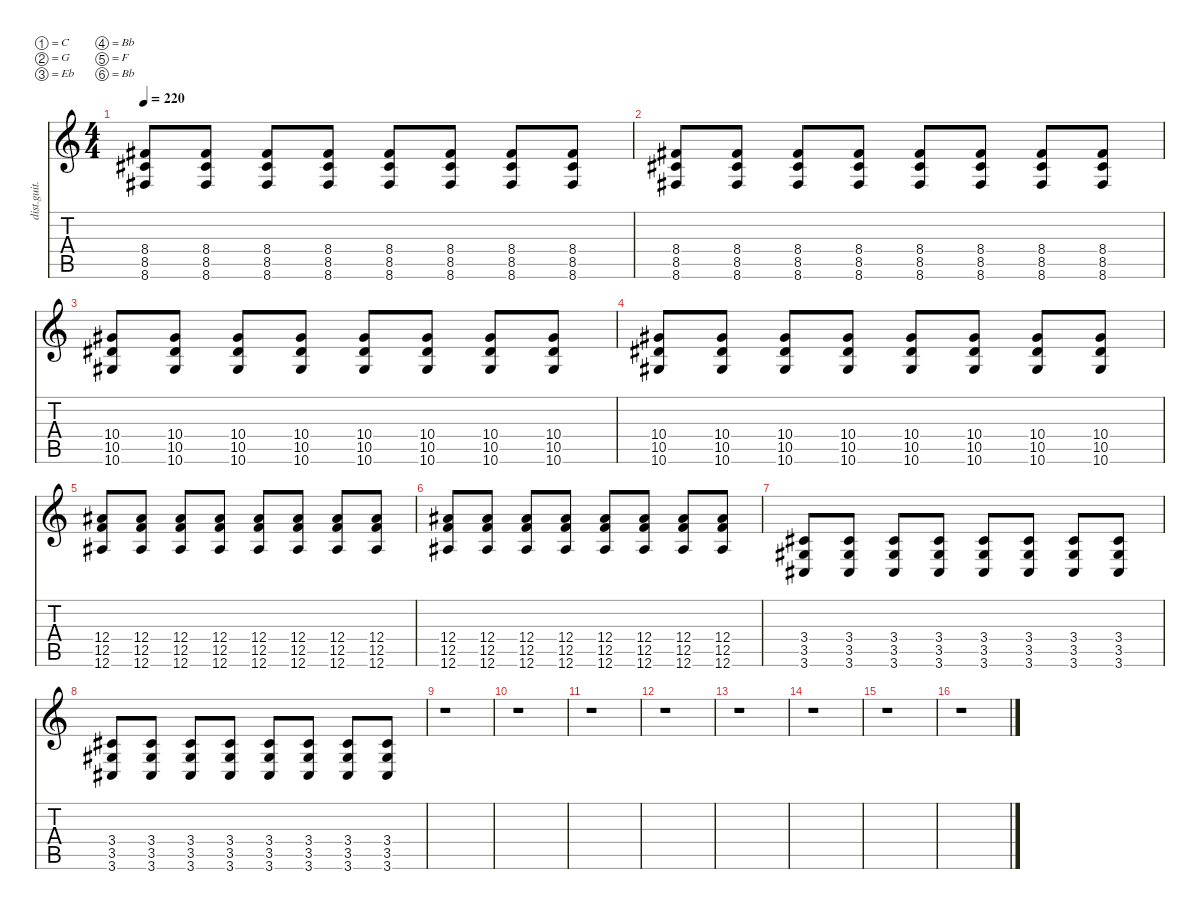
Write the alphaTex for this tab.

\defaultSystemsLayout 4
\hideDynamics
\bracketExtendMode nobrackets
\otherSystemsTrackNameOrientation horizontal
\track ("riff" "dist.guit.") {instrument distortionguitar}
\staff {score tabs}
\tuning (C4 G3 Eb3 Bb2 F2 Bb1)
\ts (4 4)
\tempo 220
\clef g2
\ks c
(8.6{acc #} 8.4{acc #} 8.5{acc #}).8{dy mf beam Up} (8.6{acc #} 8.5{acc #} 8.4{acc #}).8{beam Up} (8.6{acc #} 8.4{acc #} 8.5{acc #}).8{beam Up} (8.6{acc #} 8.5{acc #} 8.4{acc #}).8{beam Up} (8.6{acc #} 8.4{acc #} 8.5{acc #}).8{beam Up} (8.6{acc #} 8.5{acc #} 8.4{acc #}).8{beam Up} (8.6{acc #} 8.5{acc #} 8.4{acc #}).8{beam Up} (8.6{acc #} 8.5{acc #} 8.4{acc #}).8{beam Up} |
(8.6{acc #} 8.4{acc #} 8.5{acc #}).8{beam Up} (8.6{acc #} 8.5{acc #} 8.4{acc #}).8{beam Up} (8.6{acc #} 8.4{acc #} 8.5{acc #}).8{beam Up} (8.6{acc #} 8.5{acc #} 8.4{acc #}).8{beam Up} (8.6{acc #} 8.4{acc #} 8.5{acc #}).8{beam Up} (8.6{acc #} 8.5{acc #} 8.4{acc #}).8{beam Up} (8.6{acc #} 8.5{acc #} 8.4{acc #}).8{beam Up} (8.6{acc #} 8.5{acc #} 8.4{acc #}).8{beam Up} |
(10.6{acc #} 10.5{acc #} 10.4{acc #}).8{beam Up} (10.6{acc #} 10.5{acc #} 10.4{acc #}).8{beam Up} (10.6{acc #} 10.5{acc #} 10.4{acc #}).8{beam Up} (10.6{acc #} 10.5{acc #} 10.4{acc #}).8{beam Up} (10.6{acc #} 10.5{acc #} 10.4{acc #}).8{beam Up} (10.6{acc #} 10.5{acc #} 10.4{acc #}).8{beam Up} (10.6{acc #} 10.5{acc #} 10.4{acc #}).8{beam Up} (10.6{acc #} 10.5{acc #} 10.4{acc #}).8{beam Up} |
(10.6{acc #} 10.5{acc #} 10.4{acc #}).8{beam Up} (10.6{acc #} 10.5{acc #} 10.4{acc #}).8{beam Up} (10.6{acc #} 10.5{acc #} 10.4{acc #}).8{beam Up} (10.6{acc #} 10.5{acc #} 10.4{acc #}).8{beam Up} (10.6{acc #} 10.5{acc #} 10.4{acc #}).8{beam Up} (10.6{acc #} 10.5{acc #} 10.4{acc #}).8{beam Up} (10.6{acc #} 10.5{acc #} 10.4{acc #}).8{beam Up} (10.6{acc #} 10.5{acc #} 10.4{acc #}).8{beam Up} |
(12.6{acc #} 12.5 12.4{acc #}).8{beam Up} (12.6{acc #} 12.5 12.4{acc #}).8{beam Up} (12.6{acc #} 12.5 12.4{acc #}).8{beam Up} (12.6{acc #} 12.5 12.4{acc #}).8{beam Up} (12.6{acc #} 12.5 12.4{acc #}).8{beam Up} (12.6{acc #} 12.5 12.4{acc #}).8{beam Up} (12.6{acc #} 12.5 12.4{acc #}).8{beam Up} (12.6{acc #} 12.5 12.4{acc #}).8{beam Up} |
(12.6{acc #} 12.5 12.4{acc #}).8{beam Up} (12.6{acc #} 12.5 12.4{acc #}).8{beam Up} (12.6{acc #} 12.5 12.4{acc #}).8{beam Up} (12.6{acc #} 12.5 12.4{acc #}).8{beam Up} (12.6{acc #} 12.5 12.4{acc #}).8{beam Up} (12.6{acc #} 12.5 12.4{acc #}).8{beam Up} (12.6{acc #} 12.5 12.4{acc #}).8{beam Up} (12.6{acc #} 12.5 12.4{acc #}).8{beam Up} |
(3.6{acc #} 3.5{acc #} 3.4{acc #}).8{beam Up} (3.6{acc #} 3.5{acc #} 3.4{acc #}).8{beam Up} (3.6{acc #} 3.5{acc #} 3.4{acc #}).8{beam Up} (3.6{acc #} 3.5{acc #} 3.4{acc #}).8{beam Up} (3.6{acc #} 3.5{acc #} 3.4{acc #}).8{beam Up} (3.6{acc #} 3.5{acc #} 3.4{acc #}).8{beam Up} (3.6{acc #} 3.5{acc #} 3.4{acc #}).8{beam Up} (3.6{acc #} 3.5{acc #} 3.4{acc #}).8{beam Up} |
(3.6{acc #} 3.5{acc #} 3.4{acc #}).8{beam Up} (3.6{acc #} 3.5{acc #} 3.4{acc #}).8{beam Up} (3.6{acc #} 3.5{acc #} 3.4{acc #}).8{beam Up} (3.6{acc #} 3.5{acc #} 3.4{acc #}).8{beam Up} (3.6{acc #} 3.5{acc #} 3.4{acc #}).8{beam Up} (3.6{acc #} 3.5{acc #} 3.4{acc #}).8{beam Up} (3.6{acc #} 3.5{acc #} 3.4{acc #}).8{beam Up} (3.6{acc #} 3.5{acc #} 3.4{acc #}).8{beam Up} |
r.1{beam Down} |
r.1{beam Down} |
r.1{beam Down} |
r.1{beam Down} |
r.1{beam Down} |
r.1{beam Down} |
r.1{beam Down} |
r.1{beam Down}
